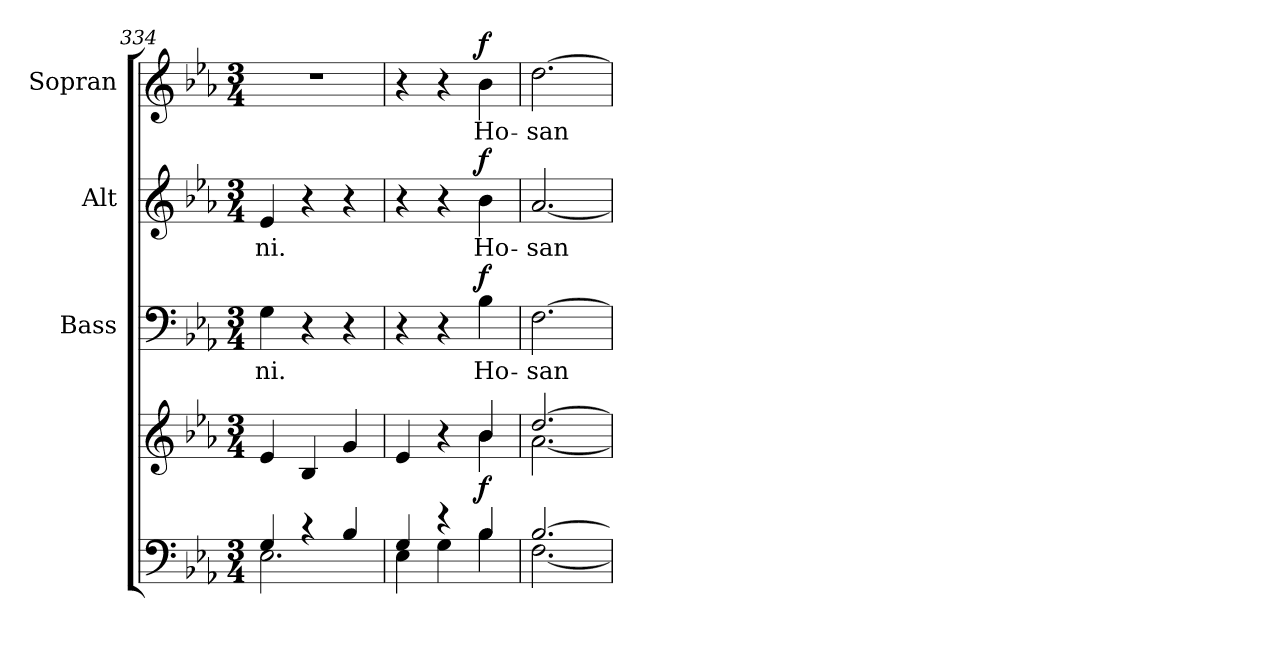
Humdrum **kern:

**kern	**kern	**dynam	**kern	**text	**dynam	**kern	**text	**dynam	**kern	**text	**dynam
*part4	*part4	*part4	*part3	*part3	*part3	*part2	*part2	*part2	*part1	*part1	*part1
*staff5	*staff4	*staff4/5	*staff3	*staff3	*staff3	*staff2	*staff2	*staff2	*staff1	*staff1	*staff1
*	*	*	*I"Bass	*	*	*I"Alt	*	*	*I"Sopran	*	*
*	*	*	*I'B.	*	*	*I'A.	*	*	*I'S.	*	*
*clefF4	*clefG2	*	*clefF4	*	*	*clefG2	*	*	*clefG2	*	*
*k[b-e-a-]	*k[b-e-a-]	*	*k[b-e-a-]	*	*	*k[b-e-a-]	*	*	*k[b-e-a-]	*	*
*E-:	*E-:	*	*E-:	*	*	*E-:	*	*	*E-:	*	*
*M3/4	*M3/4	*	*M3/4	*	*	*M3/4	*	*	*M3/4	*	*
=334	=334	=334	=334	=334	=334	=334	=334	=334	=334	=334	=334
*^	*	*	*	*	*	*	*	*	*	*	*
!	!	!	!	!	!LO:LY:b	!	!	!LO:LY:b	!	!	!	!
4G/	2.E-\	4e-/	.	4G\	-ni.	.	4e-/	-ni.	.	2.r	.	.
4rc	.	4B-/	.	4r	.	.	4r	.	.	.	.	.
4B-/	.	4g/	.	4r	.	.	4r	.	.	.	.	.
=335	=335	=335	=335	=335	=335	=335	=335	=335	=335	=335	=335	=335
*	*	*^	*	*	*	*	*	*	*	*	*	*
4G/	4E-\	4e-/	2ryy	.	4r	.	.	4r	.	.	4r	.	.
4re	4G\	4r	.	.	4r	.	.	4r	.	.	4r	.	.
!	!	!	!	!LO:DY:b	!	!LO:LY:b	!LO:DY:a	!	!LO:LY:b	!LO:DY:a	!	!LO:LY:b	!LO:DY:a
4B-/	4B-\	4b-/	4b-\	f	4B-\	Ho-	f	4b-\	Ho-	f	4b-\	Ho-	f
=336	=336	=336	=336	=336	=336	=336	=336	=336	=336	=336	=336	=336	=336
!	!	!	!	!	!	!LO:LY:b	!	!	!LO:LY:b	!	!	!LO:LY:b	!
[>2.B-/	[<2.F\	[>2.dd/	[<2.a-\	.	[2.F\	-san-	.	[2.a-/	-san-	.	[2.dd\	-san-	.
*v	*v	*	*	*	*	*	*	*	*	*	*	*	*
*	*v	*v	*	*	*	*	*	*	*	*	*	*
=	=	=	=	=	=	=	=	=	=	=	=
*-	*-	*-	*-	*-	*-	*-	*-	*-	*-	*-	*-
